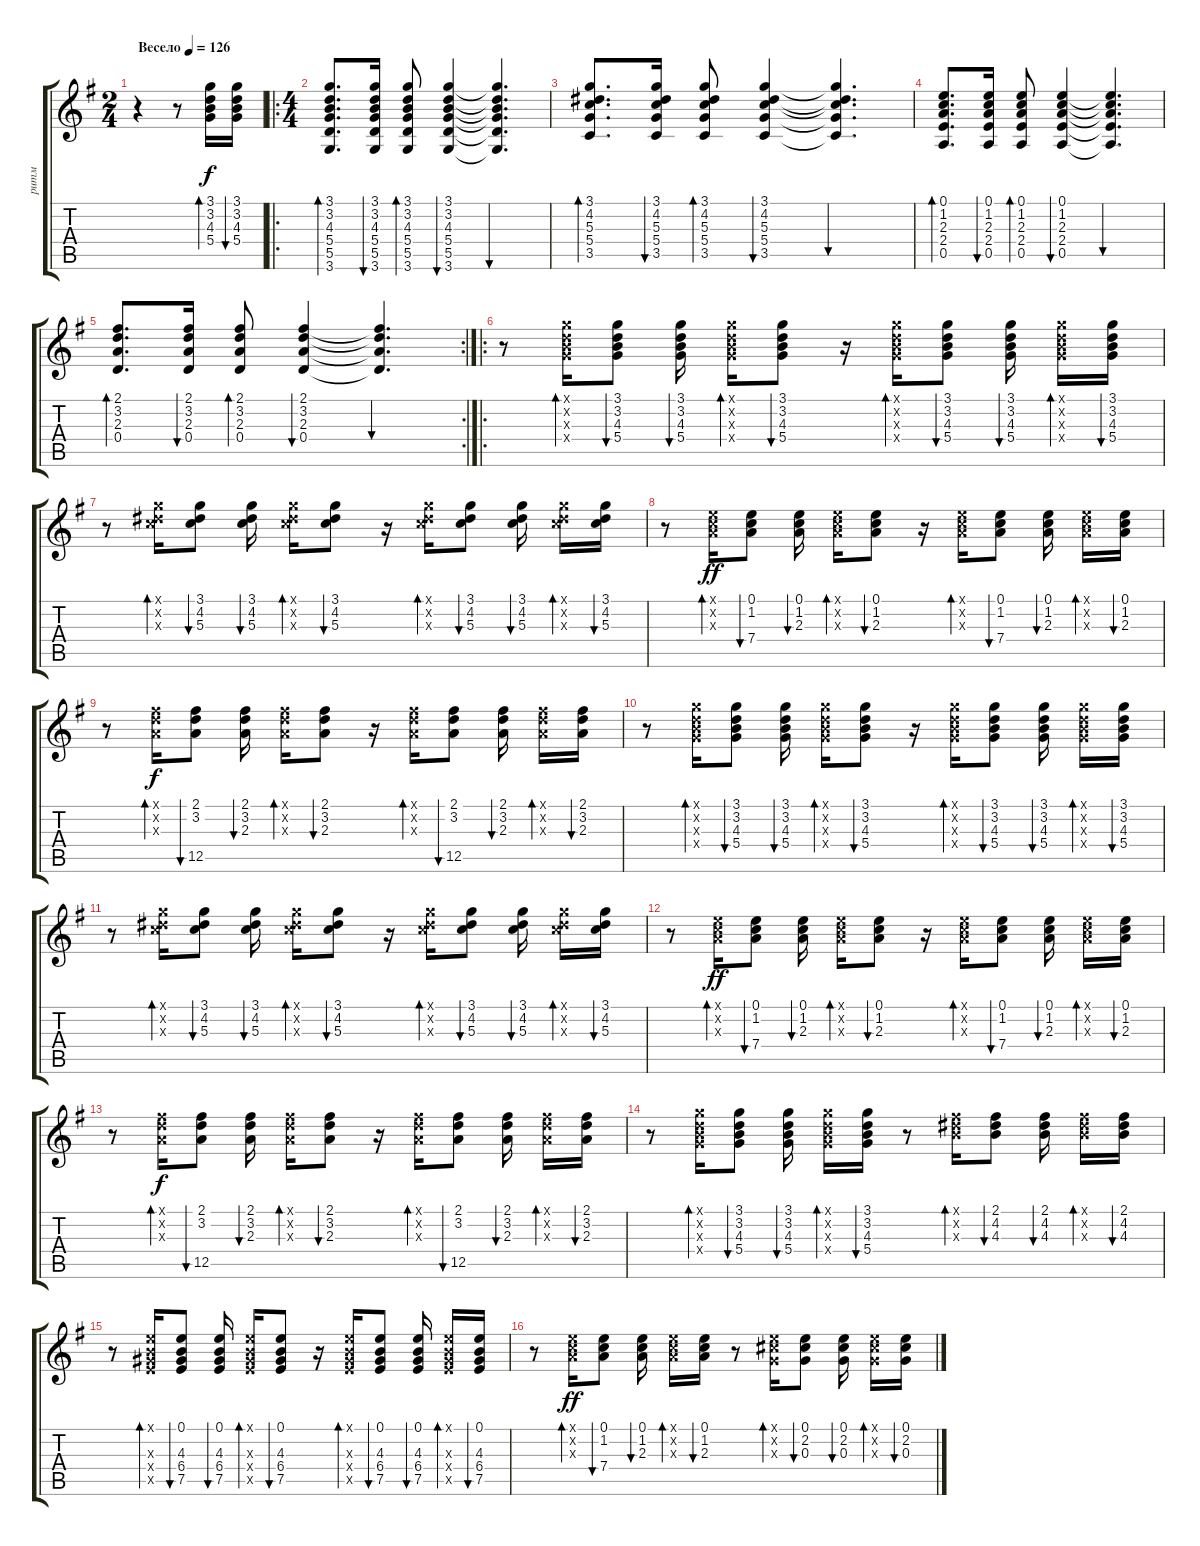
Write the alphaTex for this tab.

\track ("ритм" "ритм") {instrument acousticguitarsteel}
\staff {score tabs}
\tuning (E4 B3 G3 D3 A2 E2) {hide}
\ts (2 4)
\tempo (126 "Весело")
\clef g2
\ks g
r.4{dy f instrument acousticguitarsteel} r.8 (3.1 3.2 4.3 5.4).16{bd 30} (3.1 3.2 4.3 5.4).16{bu 30} |
\ro
\ts (4 4)
(3.1 3.2 4.3 5.4 5.5 3.6).8{d bd 30} (3.1 3.2 4.3 5.4 5.5 3.6).16{bu 30} (3.1 3.2 4.3 5.4 5.5 3.6).8{bd 30} (3.1 3.2 4.3 5.4 5.5 3.6).4{bu 30} (3.1{t} 3.2{t} 4.3{t} 5.4{t} 5.5{t} 3.6{t}).4{d bu 30} |
(3.1 4.2 5.3 5.4 3.5).8{d bd 30} (3.1 4.2 5.3 5.4 3.5).16{bu 30} (3.1 4.2 5.3 5.4 3.5).8{bd 30} (3.1 4.2 5.3 5.4 3.5).4{bu 30} (3.1{t} 4.2{t} 5.3{t} 5.4{t} 3.5{t}).4{d bu 30} |
(0.1 1.2 2.3 2.4 0.5).8{d bd 30} (0.1 1.2 2.3 2.4 0.5).16{bu 30} (0.1 1.2 2.3 2.4 0.5).8{bd 30} (0.1 1.2 2.3 2.4 0.5).4{bu 30} (0.1{t} 1.2{t} 2.3{t} 2.4{t} 0.5{t}).4{d bu 30} |
\rc 2
(2.1 3.2 2.3 0.4).8{d bd 30} (2.1 3.2 2.3 0.4).16{bu 30} (2.1 3.2 2.3 0.4).8{bd 30} (2.1 3.2 2.3 0.4).4{bu 30} (2.1{t} 3.2{t} 2.3{t} 0.4{t}).4{d bu 30} |
\ro
r.8 (3.1{x} 3.2{x} 4.3{x} 5.4{x}).16{bd 30} (3.1 3.2 4.3 5.4).8{bu 30} (3.1 3.2 4.3 5.4).16{bu 30 beam split} (3.1{x} 3.2{x} 4.3{x} 5.4{x}).16{bd 30} (3.1 3.2 4.3 5.4).8{bu 30} r.16 (3.1{x} 3.2{x} 4.3{x} 5.4{x}).16{bd 30} (3.1 3.2 4.3 5.4).8{bu 30} (3.1 3.2 4.3 5.4).16{bu 30 beam split} (3.1{x} 3.2{x} 4.3{x} 5.4{x}).16{bd 30} (3.1 3.2 4.3 5.4).16{bu 30} |
r.8 (3.1{x} 4.2{x} 5.3{x}).16{bd 30} (3.1 4.2 5.3).8{bu 30} (3.1 4.2 5.3).16{bu 30 beam split} (3.1{x} 4.2{x} 5.3{x}).16{bd 30} (3.1 4.2 5.3).8{bu 30} r.16 (3.1{x} 4.2{x} 5.3{x}).16{bd 30} (3.1 4.2 5.3).8{bu 30} (3.1 4.2 5.3).16{bu 30 beam split} (3.1{x} 4.2{x} 5.3{x}).16{bd 30} (3.1 4.2 5.3).16{bu 30} |
r.8 (0.1{x} 1.2{x} 2.3{x}).16{bd 30 dy ff} (0.1 1.2 7.4).8{bu 30} (0.1 1.2 2.3).16{bu 30 beam split} (0.1{x} 1.2{x} 2.3{x}).16{bd 30 beam merge} (0.1 1.2 2.3).8{bu 30} r.16 (0.1{x} 1.2{x} 2.3{x}).16{bd 30} (0.1 1.2 7.4).8{bu 30} (0.1 1.2 2.3).16{bu 30 beam split} (0.1{x} 1.2{x} 2.3{x}).16{bd 30 beam merge} (0.1 1.2 2.3).16{bu 30} |
r.8 (2.1{x} 3.2{x} 2.3{x}).16{bd 30 dy f} (2.1 3.2 12.5).8{bu 30} (2.1 3.2 2.3).16{bu 30 beam split} (2.1{x} 3.2{x} 2.3{x}).16{bd 30 beam merge} (2.1 3.2 2.3).8{bu 30} r.16 (2.1{x} 3.2{x} 2.3{x}).16{bd 30} (2.1 3.2 12.5).8{bu 30} (2.1 3.2 2.3).16{bu 30 beam split} (2.1{x} 3.2{x} 2.3{x}).16{bd 30 beam merge} (2.1 3.2 2.3).16{bu 30} |
r.8 (3.1{x} 3.2{x} 4.3{x} 5.4{x}).16{bd 30} (3.1 3.2 4.3 5.4).8{bu 30} (3.1 3.2 4.3 5.4).16{bu 30 beam split} (3.1{x} 3.2{x} 4.3{x} 5.4{x}).16{bd 30} (3.1 3.2 4.3 5.4).8{bu 30} r.16 (3.1{x} 3.2{x} 4.3{x} 5.4{x}).16{bd 30} (3.1 3.2 4.3 5.4).8{bu 30} (3.1 3.2 4.3 5.4).16{bu 30 beam split} (3.1{x} 3.2{x} 4.3{x} 5.4{x}).16{bd 30} (3.1 3.2 4.3 5.4).16{bu 30} |
r.8 (3.1{x} 4.2{x} 5.3{x}).16{bd 30} (3.1 4.2 5.3).8{bu 30} (3.1 4.2 5.3).16{bu 30 beam split} (3.1{x} 4.2{x} 5.3{x}).16{bd 30} (3.1 4.2 5.3).8{bu 30} r.16 (3.1{x} 4.2{x} 5.3{x}).16{bd 30} (3.1 4.2 5.3).8{bu 30} (3.1 4.2 5.3).16{bu 30 beam split} (3.1{x} 4.2{x} 5.3{x}).16{bd 30} (3.1 4.2 5.3).16{bu 30} |
r.8 (0.1{x} 1.2{x} 2.3{x}).16{bd 30 dy ff} (0.1 1.2 7.4).8{bu 30} (0.1 1.2 2.3).16{bu 30 beam split} (0.1{x} 1.2{x} 2.3{x}).16{bd 30 beam merge} (0.1 1.2 2.3).8{bu 30} r.16 (0.1{x} 1.2{x} 2.3{x}).16{bd 30} (0.1 1.2 7.4).8{bu 30} (0.1 1.2 2.3).16{bu 30 beam split} (0.1{x} 1.2{x} 2.3{x}).16{bd 30 beam merge} (0.1 1.2 2.3).16{bu 30} |
r.8 (2.1{x} 3.2{x} 2.3{x}).16{bd 30 dy f} (2.1 3.2 12.5).8{bu 30} (2.1 3.2 2.3).16{bu 30 beam split} (2.1{x} 3.2{x} 2.3{x}).16{bd 30 beam merge} (2.1 3.2 2.3).8{bu 30} r.16 (2.1{x} 3.2{x} 2.3{x}).16{bd 30} (2.1 3.2 12.5).8{bu 30} (2.1 3.2 2.3).16{bu 30 beam split} (2.1{x} 3.2{x} 2.3{x}).16{bd 30 beam merge} (2.1 3.2 2.3).16{bu 30} |
r.8 (3.1{x} 3.2{x} 4.3{x} 5.4{x}).16{bd 30} (3.1 3.2 4.3 5.4).8{bu 30} (3.1 3.2 4.3 5.4).16{bu 30 beam split} (3.1{x} 3.2{x} 4.3{x} 5.4{x}).16{bd 30} (3.1 3.2 4.3 5.4).16{bu 30} r.8 (2.1{x} 4.2{x} 4.3{x}).16{bd 30} (2.1 4.2 4.3).8{bu 30} (2.1 4.2 4.3).16{bu 30 beam split} (2.1{x} 4.2{x} 4.3{x}).16{bd 30 beam merge} (2.1 4.2 4.3).16{bu 30} |
r.8 (0.1{x} 4.3{x} 6.4{x} 7.5{x}).16{bd 30} (0.1 4.3 6.4 7.5).8{bu 30} (0.1 4.3 6.4 7.5).16{bu 30 beam split} (0.1{x} 4.3{x} 6.4{x} 7.5{x}).16{bd 30} (0.1 4.3 6.4 7.5).8{bu 30} r.16 (0.1{x} 4.3{x} 6.4{x} 7.5{x}).16{bd 30} (0.1 4.3 6.4 7.5).8{bu 30} (0.1 4.3 6.4 7.5).16{bu 30 beam split} (0.1{x} 4.3{x} 6.4{x} 7.5{x}).16{bd 30} (0.1 4.3 6.4 7.5).16{bu 30} |
r.8 (0.1{x} 1.2{x} 2.3{x}).16{bd 30 dy ff} (0.1 1.2 7.4).8{bu 30} (0.1 1.2 2.3).16{bu 30 beam split} (0.1{x} 1.2{x} 2.3{x}).16{bd 30 beam merge} (0.1 1.2 2.3).16{bu 30} r.8 (0.1{x} 2.2{x} 0.3{x}).16{bd 30} (0.1 2.2 0.3).8{bu 30} (0.1 2.2 0.3).16{bu 30 beam split} (0.1{x} 2.2{x} 0.3{x}).16{bd 30 beam merge} (0.1 2.2 0.3).16{bu 30}
